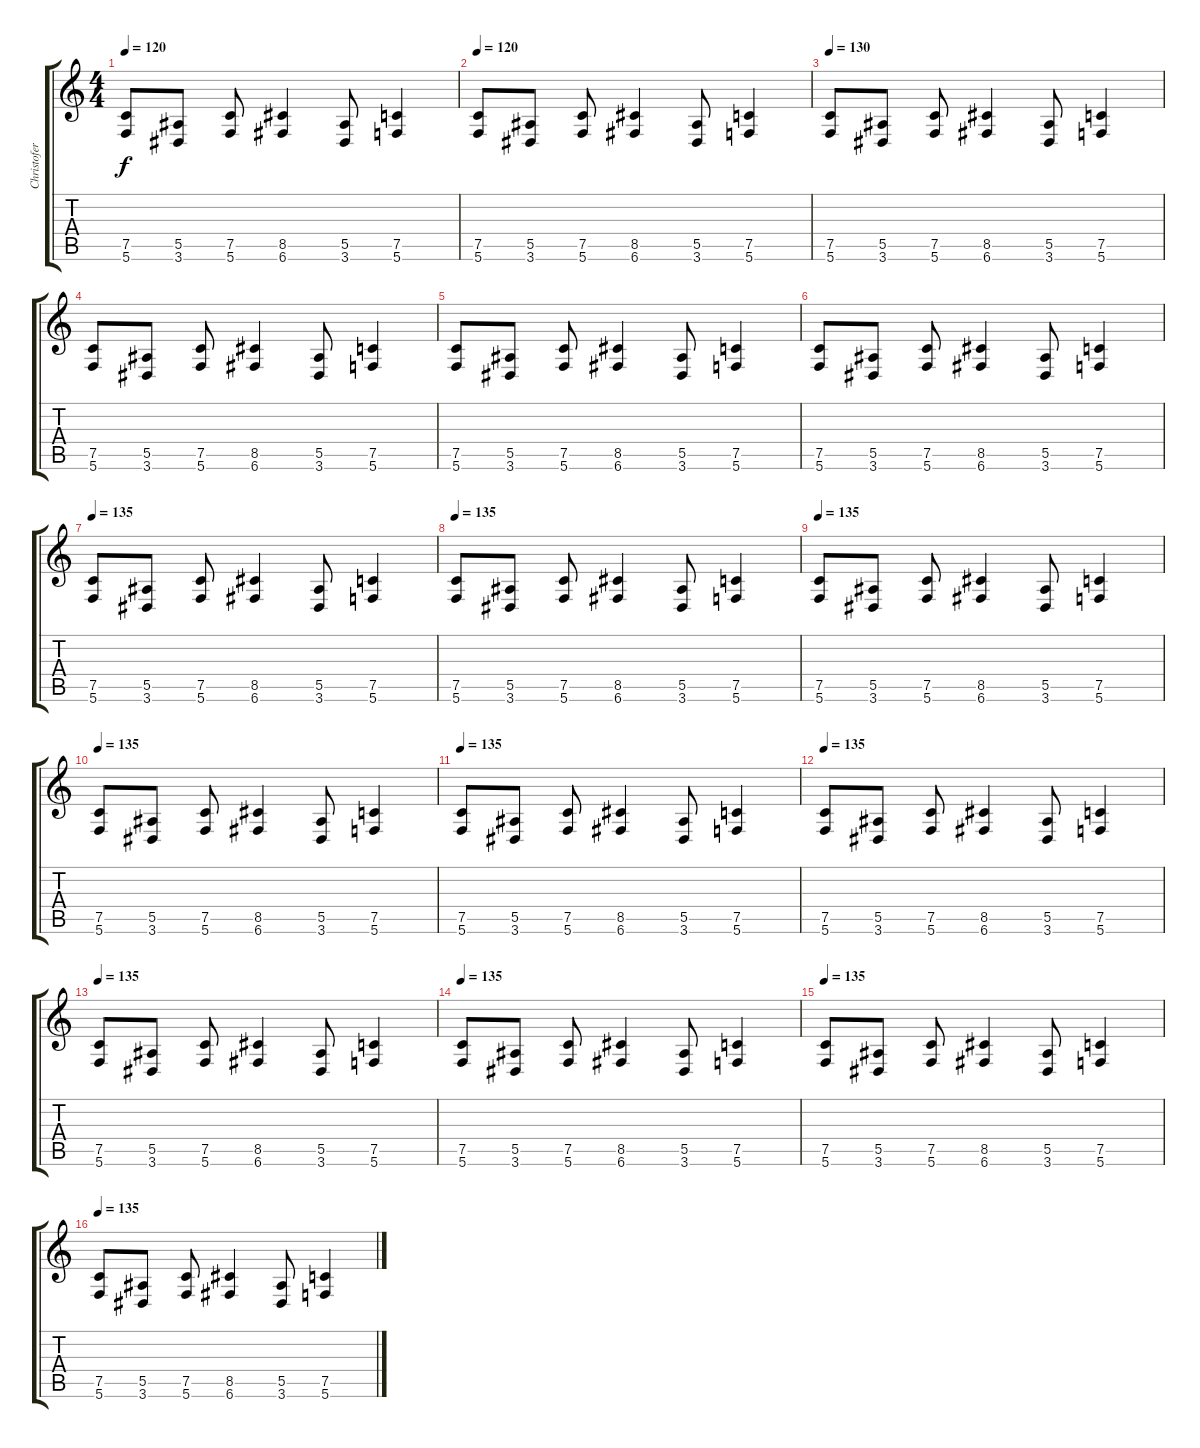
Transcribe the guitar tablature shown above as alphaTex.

\track ("Christofer Johnsson (Guitar)" "Christofer") {instrument distortionguitar}
\staff {score tabs}
\tuning (C4 G3 Eb3 Bb2 F2 C2) {hide}
\ts (4 4)
\tempo 120
\clef g2
\ks c
(7.5 5.6).8{dy f volume 12} (5.5 3.6).8 (7.5 5.6).8 (8.5 6.6).4 (5.5 3.6).8 (7.5 5.6).4 |
\tempo 120
(7.5 5.6).8{volume 12} (5.5 3.6).8 (7.5 5.6).8 (8.5 6.6).4 (5.5 3.6).8 (7.5 5.6).4 |
\tempo 130
(7.5 5.6).8{volume 12} (5.5 3.6).8 (7.5 5.6).8 (8.5 6.6).4 (5.5 3.6).8 (7.5 5.6).4 |
(7.5 5.6).8{volume 12} (5.5 3.6).8 (7.5 5.6).8 (8.5 6.6).4 (5.5 3.6).8 (7.5 5.6).4 |
(7.5 5.6).8{volume 12} (5.5 3.6).8 (7.5 5.6).8 (8.5 6.6).4 (5.5 3.6).8 (7.5 5.6).4 |
(7.5 5.6).8{volume 12} (5.5 3.6).8 (7.5 5.6).8 (8.5 6.6).4 (5.5 3.6).8 (7.5 5.6).4 |
\tempo 135
(7.5 5.6).8{volume 12} (5.5 3.6).8 (7.5 5.6).8 (8.5 6.6).4 (5.5 3.6).8 (7.5 5.6).4 |
\tempo 135
(7.5 5.6).8{volume 12} (5.5 3.6).8 (7.5 5.6).8 (8.5 6.6).4 (5.5 3.6).8 (7.5 5.6).4 |
\tempo 135
(7.5 5.6).8{volume 12} (5.5 3.6).8 (7.5 5.6).8 (8.5 6.6).4 (5.5 3.6).8 (7.5 5.6).4 |
\tempo 135
(7.5 5.6).8{volume 12} (5.5 3.6).8 (7.5 5.6).8 (8.5 6.6).4 (5.5 3.6).8 (7.5 5.6).4 |
\tempo 135
(7.5 5.6).8{volume 12} (5.5 3.6).8 (7.5 5.6).8 (8.5 6.6).4 (5.5 3.6).8 (7.5 5.6).4 |
\tempo 135
(7.5 5.6).8{volume 12} (5.5 3.6).8 (7.5 5.6).8 (8.5 6.6).4 (5.5 3.6).8 (7.5 5.6).4 |
\tempo 135
(7.5 5.6).8{volume 12} (5.5 3.6).8 (7.5 5.6).8 (8.5 6.6).4 (5.5 3.6).8 (7.5 5.6).4 |
\tempo 135
(7.5 5.6).8{volume 12} (5.5 3.6).8 (7.5 5.6).8 (8.5 6.6).4 (5.5 3.6).8 (7.5 5.6).4 |
\tempo 135
(7.5 5.6).8{volume 12} (5.5 3.6).8 (7.5 5.6).8 (8.5 6.6).4 (5.5 3.6).8 (7.5 5.6).4 |
\tempo 135
(7.5 5.6).8{volume 12} (5.5 3.6).8 (7.5 5.6).8 (8.5 6.6).4 (5.5 3.6).8 (7.5 5.6).4
